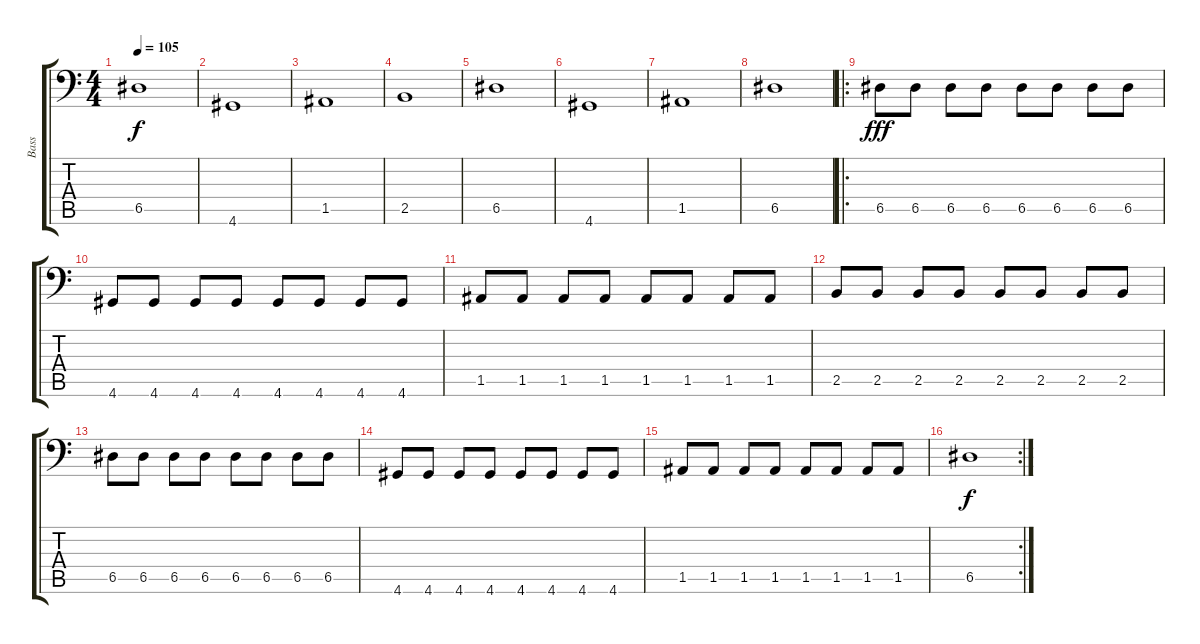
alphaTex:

\track ("Bass" "Bass") {instrument synthbass1}
\staff {score tabs}
\tuning (E3 B2 G2 D2 A1 E1) {hide}
\ts (4 4)
\tempo 105
\clef f4
\ks c
6.5.1{dy f} |
4.6.1 |
1.5.1 |
2.5.1 |
6.5.1 |
4.6.1 |
1.5.1 |
6.5.1 |
\ro
6.5.8{dy fff} 6.5.8 6.5.8 6.5.8 6.5.8 6.5.8 6.5.8 6.5.8 |
4.6.8 4.6.8 4.6.8 4.6.8 4.6.8 4.6.8 4.6.8 4.6.8 |
1.5.8 1.5.8 1.5.8 1.5.8 1.5.8 1.5.8 1.5.8 1.5.8 |
2.5.8 2.5.8 2.5.8 2.5.8 2.5.8 2.5.8 2.5.8 2.5.8 |
6.5.8 6.5.8 6.5.8 6.5.8 6.5.8 6.5.8 6.5.8 6.5.8 |
4.6.8 4.6.8 4.6.8 4.6.8 4.6.8 4.6.8 4.6.8 4.6.8 |
1.5.8 1.5.8 1.5.8 1.5.8 1.5.8 1.5.8 1.5.8 1.5.8 |
\rc 2
6.5.1{dy f}
